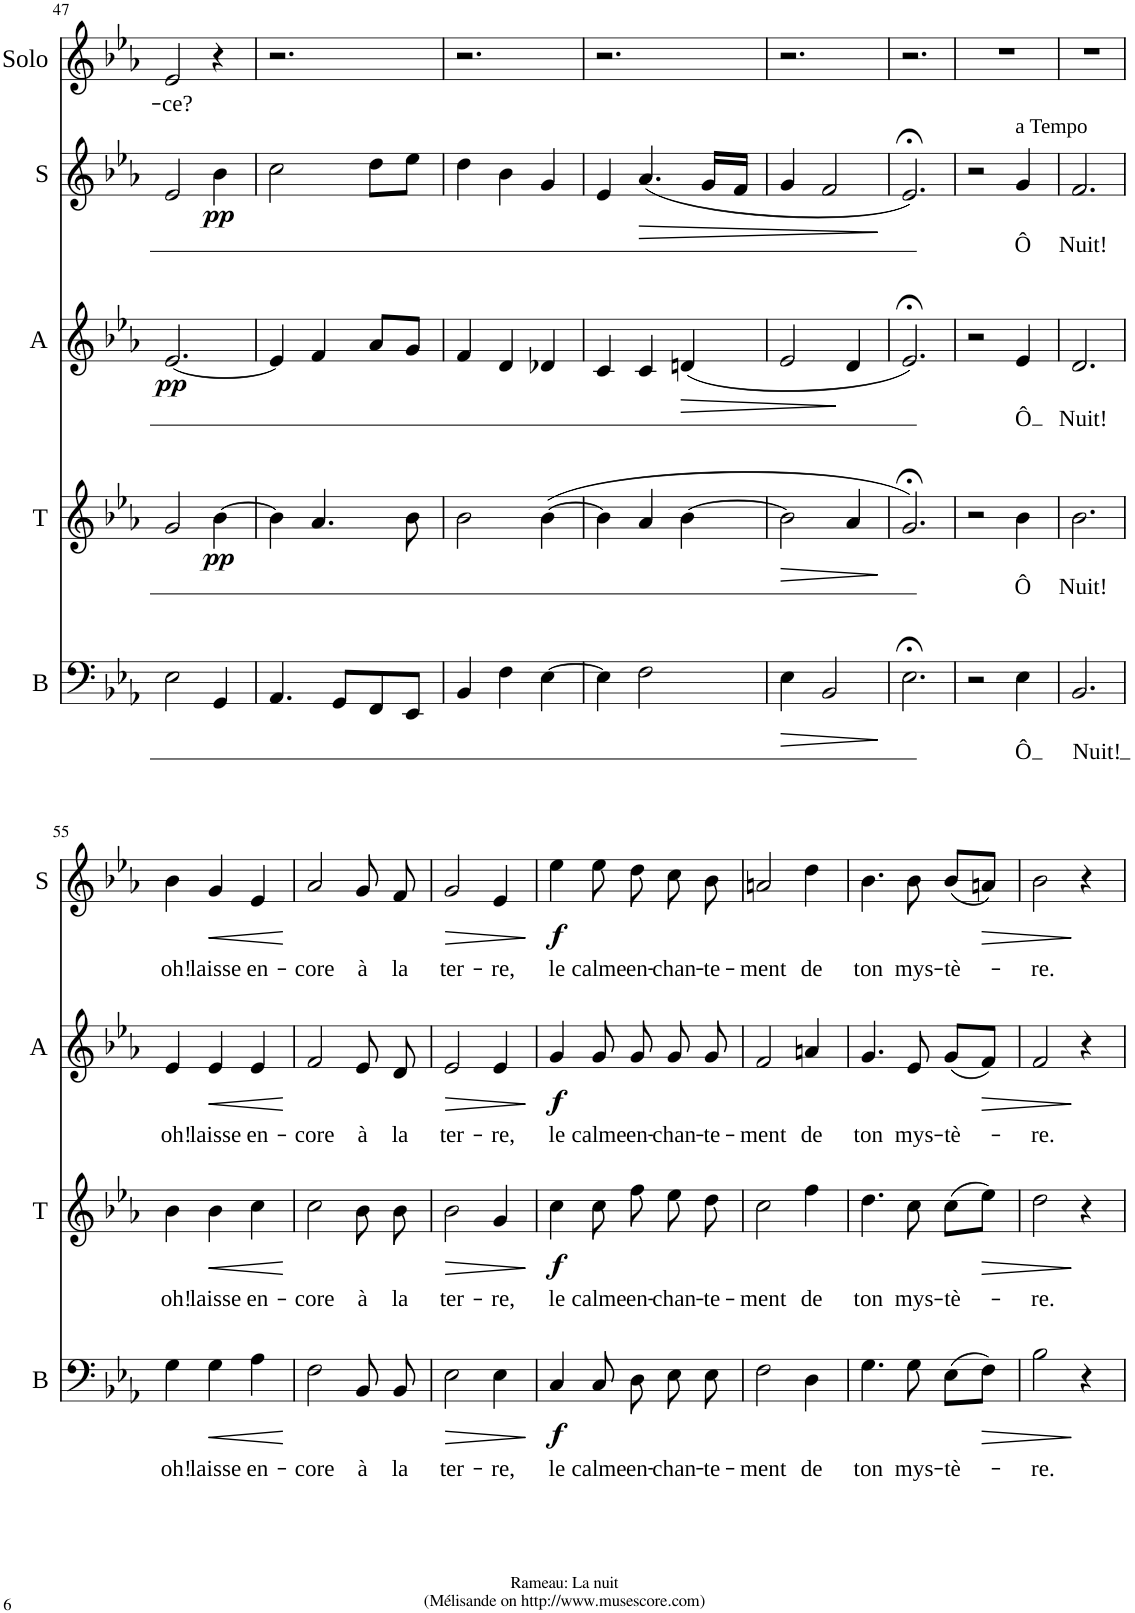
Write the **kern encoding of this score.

**kern	**text	**dynam	**kern	**text	**dynam	**kern	**text	**dynam	**kern	**text	**dynam	**kern	**text
*part5	*part5	*part5	*part4	*part4	*part4	*part3	*part3	*part3	*part2	*part2	*part2	*part1	*part1
*staff5	*staff5	*staff5	*staff4	*staff4	*staff4	*staff3	*staff3	*staff3	*staff2	*staff2	*staff2	*staff1	*staff1
*I"B	*	*	*I"T	*	*	*I"A	*	*	*I"S	*	*	*I"Solo	*
*I'B	*	*	*I'T	*	*	*I'A	*	*	*I'S	*	*	*I'Solo	*
!!LO:PB:g=z
*clefF4	*	*	*clefG2	*	*	*clefG2	*	*	*clefG2	*	*	*clefG2	*
*k[b-e-a-]	*	*	*k[b-e-a-]	*	*	*k[b-e-a-]	*	*	*k[b-e-a-]	*	*	*k[b-e-a-]	*
*M3/4	*	*	*M3/4	*	*	*M3/4	*	*	*M3/4	*	*	*M3/4	*
=47	=47	=47	=47	=47	=47	=47	=47	=47	=47	=47	=47	=47	=47
!	!	!	!	!	!	!	!	!LO:DY:b	!	!	!	!	!LO:LY:b
2E-\	.	.	2g/	.	.	[2.e-/	.	pp	2e-/	.	.	2e-/	-ce?
!	!	!	!	!	!LO:DY:b	!	!	!	!	!	!LO:DY:b	!	!
4GG/	.	.	[4b-\	.	pp	.	.	.	4b-\	.	pp	4r	.
=48	=48	=48	=48	=48	=48	=48	=48	=48	=48	=48	=48	=48	=48
4.AA-/	.	.	4b-\]	.	.	4e-/]	.	.	2cc\	.	.	2.r	.
.	.	.	4.a-/	.	.	4f/	.	.	.	.	.	.	.
8GG/L	.	.	.	.	.	.	.	.	.	.	.	.	.
8FF/	.	.	.	.	.	8a-/L	.	.	8dd\L	.	.	.	.
8EE-/J	.	.	8b-\	.	.	8g/J	.	.	8ee-\J	.	.	.	.
=49	=49	=49	=49	=49	=49	=49	=49	=49	=49	=49	=49	=49	=49
4BB-/	.	.	2b-\	.	.	4f/	.	.	4dd\	.	.	2.r	.
4F\	.	.	.	.	.	4d/	.	.	4b-\	.	.	.	.
[4E-\	.	.	([4b-\	.	.	4d-X/	.	.	4g/	.	.	.	.
=50	=50	=50	=50	=50	=50	=50	=50	=50	=50	=50	=50	=50	=50
4E-\]	.	.	4b-\]	.	.	4c/	.	.	4e-/	.	.	2.r	.
!	!	!	!	!	!	!	!	!	!	!	!LO:HP:b	!	!
2F\	.	.	4a-/	.	.	4c/	.	.	(4.a-/	.	>	.	.
!	!	!	!	!	!	!	!	!LO:HP:b	!	!	!	!	!
.	.	.	[4b-\	.	.	(4dn/	.	>	.	.	.	.	.
.	.	.	.	.	.	.	.	.	16g/LL	.	.	.	.
.	.	.	.	.	.	.	.	.	16f/JJ	.	.	.	.
=51	=51	=51	=51	=51	=51	=51	=51	=51	=51	=51	=51	=51	=51
!	!	!LO:HP:b	!	!	!LO:HP:b	!	!	!	!	!	!	!	!
4E-\	.	>	2b-\]	.	>	2e-/	.	.	4g/	.	.	2.r	.
2BB-/	.	.	.	.	.	.	.	.	2f/	.	.	.	.
.	.	.	4a-/	.	.	4d/	.	]	.	.	.	.	.
.	.	]	.	.	]	.	.	.	.	.	]	.	.
=52	=52	=52	=52	=52	=52	=52	=52	=52	=52	=52	=52	=52	=52
2.E-;<\	.	.	2.g;</)	.	.	2.e-;</)	.	.	2.e-;</)	.	.	2.r	.
=53	=53	=53	=53	=53	=53	=53	=53	=53	=53	=53	=53	=53	=53
2r	.	.	2r	.	.	2r	.	.	2r	.	.	2.r	.
!	!	!	!	!	!	!	!	!	!LO:TX:a:t=a Tempo	!	!	!	!
!	!LO:LY:b	!	!	!LO:LY:b	!	!	!LO:LY:b	!	!	!LO:LY:b	!	!	!
4E-\	Ô	.	4b-\	Ô	.	4e-/	Ô	.	4g/	Ô	.	.	.
=54	=54	=54	=54	=54	=54	=54	=54	=54	=54	=54	=54	=54	=54
!	!LO:LY:b	!	!	!LO:LY:b	!	!	!LO:LY:b	!	!	!LO:LY:b	!	!	!
2.BB-/	Nuit!	.	2.b-\	Nuit!	.	2.d/	Nuit!	.	2.f/	Nuit!	.	2.r	.
!!LO:LB:g=z
=55	=55	=55	=55	=55	=55	=55	=55	=55	=55	=55	=55	=55	=55
!	!LO:LY:b	!	!	!LO:LY:b	!	!	!LO:LY:b	!	!	!LO:LY:b	!	!	!
4G\	oh!	.	4b-\	oh!	.	4e-/	oh!	.	4b-\	oh!	.	2.r	.
!	!LO:LY:b	!LO:HP:b	!	!LO:LY:b	!LO:HP:b	!	!LO:LY:b	!LO:HP:b	!	!LO:LY:b	!LO:HP:b	!	!
4G\	laisse	<	4b-\	laisse	<	4e-/	laisse	<	4g/	laisse	<	.	.
!	!LO:LY:b	!	!	!LO:LY:b	!	!	!LO:LY:b	!	!	!LO:LY:b	!	!	!
4A-\	en-	.	4cc\	en-	.	4e-/	en-	.	4e-/	en-	.	.	.
.	.	[	.	.	[	.	.	[	.	.	[	.	.
=56	=56	=56	=56	=56	=56	=56	=56	=56	=56	=56	=56	=56	=56
!	!LO:LY:b	!	!	!LO:LY:b	!	!	!LO:LY:b	!	!	!LO:LY:b	!	!	!
2F\	-core	.	2cc\	-core	.	2f/	-core	.	2a-/	-core	.	2.r	.
!	!LO:LY:b	!	!	!LO:LY:b	!	!	!LO:LY:b	!	!	!LO:LY:b	!	!	!
8BB-/	à	.	8b-\	à	.	8e-/	à	.	8g/	à	.	.	.
!	!LO:LY:b	!	!	!LO:LY:b	!	!	!LO:LY:b	!	!	!LO:LY:b	!	!	!
8BB-/	la	.	8b-\	la	.	8d/	la	.	8f/	la	.	.	.
=57	=57	=57	=57	=57	=57	=57	=57	=57	=57	=57	=57	=57	=57
!	!LO:LY:b	!LO:HP:b	!	!LO:LY:b	!LO:HP:b	!	!LO:LY:b	!LO:HP:b	!	!LO:LY:b	!LO:HP:b	!	!
2E-\	ter-	>	2b-\	ter-	>	2e-/	ter-	>	2g/	ter-	>	2.r	.
!	!LO:LY:b	!	!	!LO:LY:b	!	!	!LO:LY:b	!	!	!LO:LY:b	!	!	!
4E-\	-re,	.	4g/	-re,	.	4e-/	-re,	.	4e-/	-re,	.	.	.
.	.	]	.	.	]	.	.	]	.	.	]	.	.
=58	=58	=58	=58	=58	=58	=58	=58	=58	=58	=58	=58	=58	=58
!	!LO:LY:b	!LO:DY:b	!	!LO:LY:b	!LO:DY:b	!	!LO:LY:b	!LO:DY:b	!	!LO:LY:b	!LO:DY:b	!	!
4C/	le	f	4cc\	le	f	4g/	le	f	4ee-\	le	f	2.r	.
!	!LO:LY:b	!	!	!LO:LY:b	!	!	!LO:LY:b	!	!	!LO:LY:b	!	!	!
8C/	calme	.	8cc\	calme	.	8g/	calme	.	8ee-\	calme	.	.	.
!	!LO:LY:b	!	!	!LO:LY:b	!	!	!LO:LY:b	!	!	!LO:LY:b	!	!	!
8D\	en-	.	8ff\	en-	.	8g/	en-	.	8dd\	en-	.	.	.
!	!LO:LY:b	!	!	!LO:LY:b	!	!	!LO:LY:b	!	!	!LO:LY:b	!	!	!
8E-\	-chan-	.	8ee-\	-chan-	.	8g/	-chan-	.	8cc\	-chan-	.	.	.
!	!LO:LY:b	!	!	!LO:LY:b	!	!	!LO:LY:b	!	!	!LO:LY:b	!	!	!
8E-\	-te-	.	8dd\	-te-	.	8g/	-te-	.	8b-\	-te-	.	.	.
=59	=59	=59	=59	=59	=59	=59	=59	=59	=59	=59	=59	=59	=59
!	!LO:LY:b	!	!	!LO:LY:b	!	!	!LO:LY:b	!	!	!LO:LY:b	!	!	!
2F\	-ment	.	2cc\	-ment	.	2f/	-ment	.	2an/	-ment	.	2.r	.
!	!LO:LY:b	!	!	!LO:LY:b	!	!	!LO:LY:b	!	!	!LO:LY:b	!	!	!
4D\	de	.	4ff\	de	.	4an/	de	.	4dd\	de	.	.	.
=60	=60	=60	=60	=60	=60	=60	=60	=60	=60	=60	=60	=60	=60
!	!LO:LY:b	!	!	!LO:LY:b	!	!	!LO:LY:b	!	!	!LO:LY:b	!	!	!
4.G\	ton	.	4.dd\	ton	.	4.g/	ton	.	4.b-\	ton	.	2.r	.
!	!LO:LY:b	!	!	!LO:LY:b	!	!	!LO:LY:b	!	!	!LO:LY:b	!	!	!
8G\	mys-	.	8cc\	mys-	.	8e-/	mys-	.	8b-\	mys-	.	.	.
!	!LO:LY:b	!	!	!LO:LY:b	!	!	!LO:LY:b	!	!	!LO:LY:b	!	!	!
(8E-\L	-tè-	.	(8cc\L	-tè-	.	(8g/L	-tè-	.	(8b-/L	-tè-	.	.	.
!	!	!LO:HP:b	!	!	!LO:HP:b	!	!	!LO:HP:b	!	!	!LO:HP:b	!	!
8F\J)	.	>	8ee-\J)	.	>	8f/J)	.	>	8an/J)	.	>	.	.
=61	=61	=61	=61	=61	=61	=61	=61	=61	=61	=61	=61	=61	=61
!	!LO:LY:b	!	!	!LO:LY:b	!	!	!LO:LY:b	!	!	!LO:LY:b	!	!	!
2B-\	-re.	.	2dd\	-re.	.	2f/	-re.	.	2b-\	-re.	.	2.r	.
4r	.	]	4r	.	]	4r	.	]	4r	.	]	.	.
=	=	=	=	=	=	=	=	=	=	=	=	=	=
*-	*-	*-	*-	*-	*-	*-	*-	*-	*-	*-	*-	*-	*-
